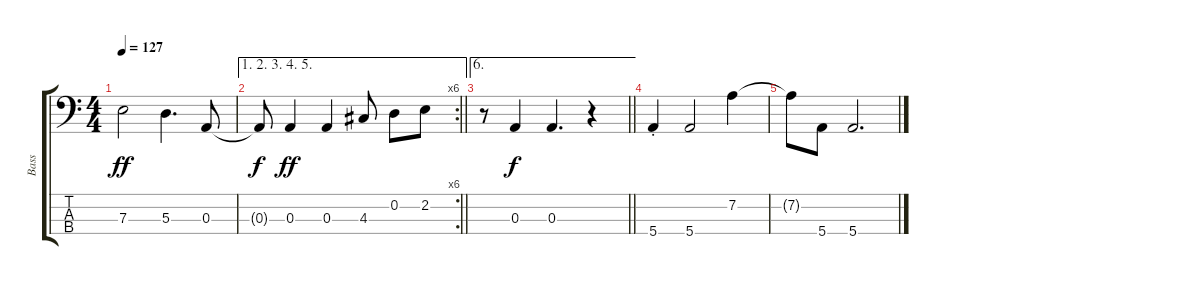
\track ("Bass" "Bass") {instrument electricbasspick}
\staff {score tabs}
\tuning (G2 D2 A1 E1) {hide}
\ts (4 4)
\tempo 127
\clef f4
\ks c
7.3.2{dy ff} 5.3.4{d} 0.3.8 |
\ae (1 2 3 4 5)
\rc 6
\barLineRight lightlight
0.3{t}.8{dy f} 0.3.4{dy ff} 0.3.4 4.3.8 0.2.8 2.2.8 |
\ae 6
\barLineRight lightlight
r.8 0.3.4{dy f} 0.3.4{d} r.4 |
5.4{st}.4 5.4.2 7.2.4 |
7.2{t}.8 5.4.8 5.4.2{d}
